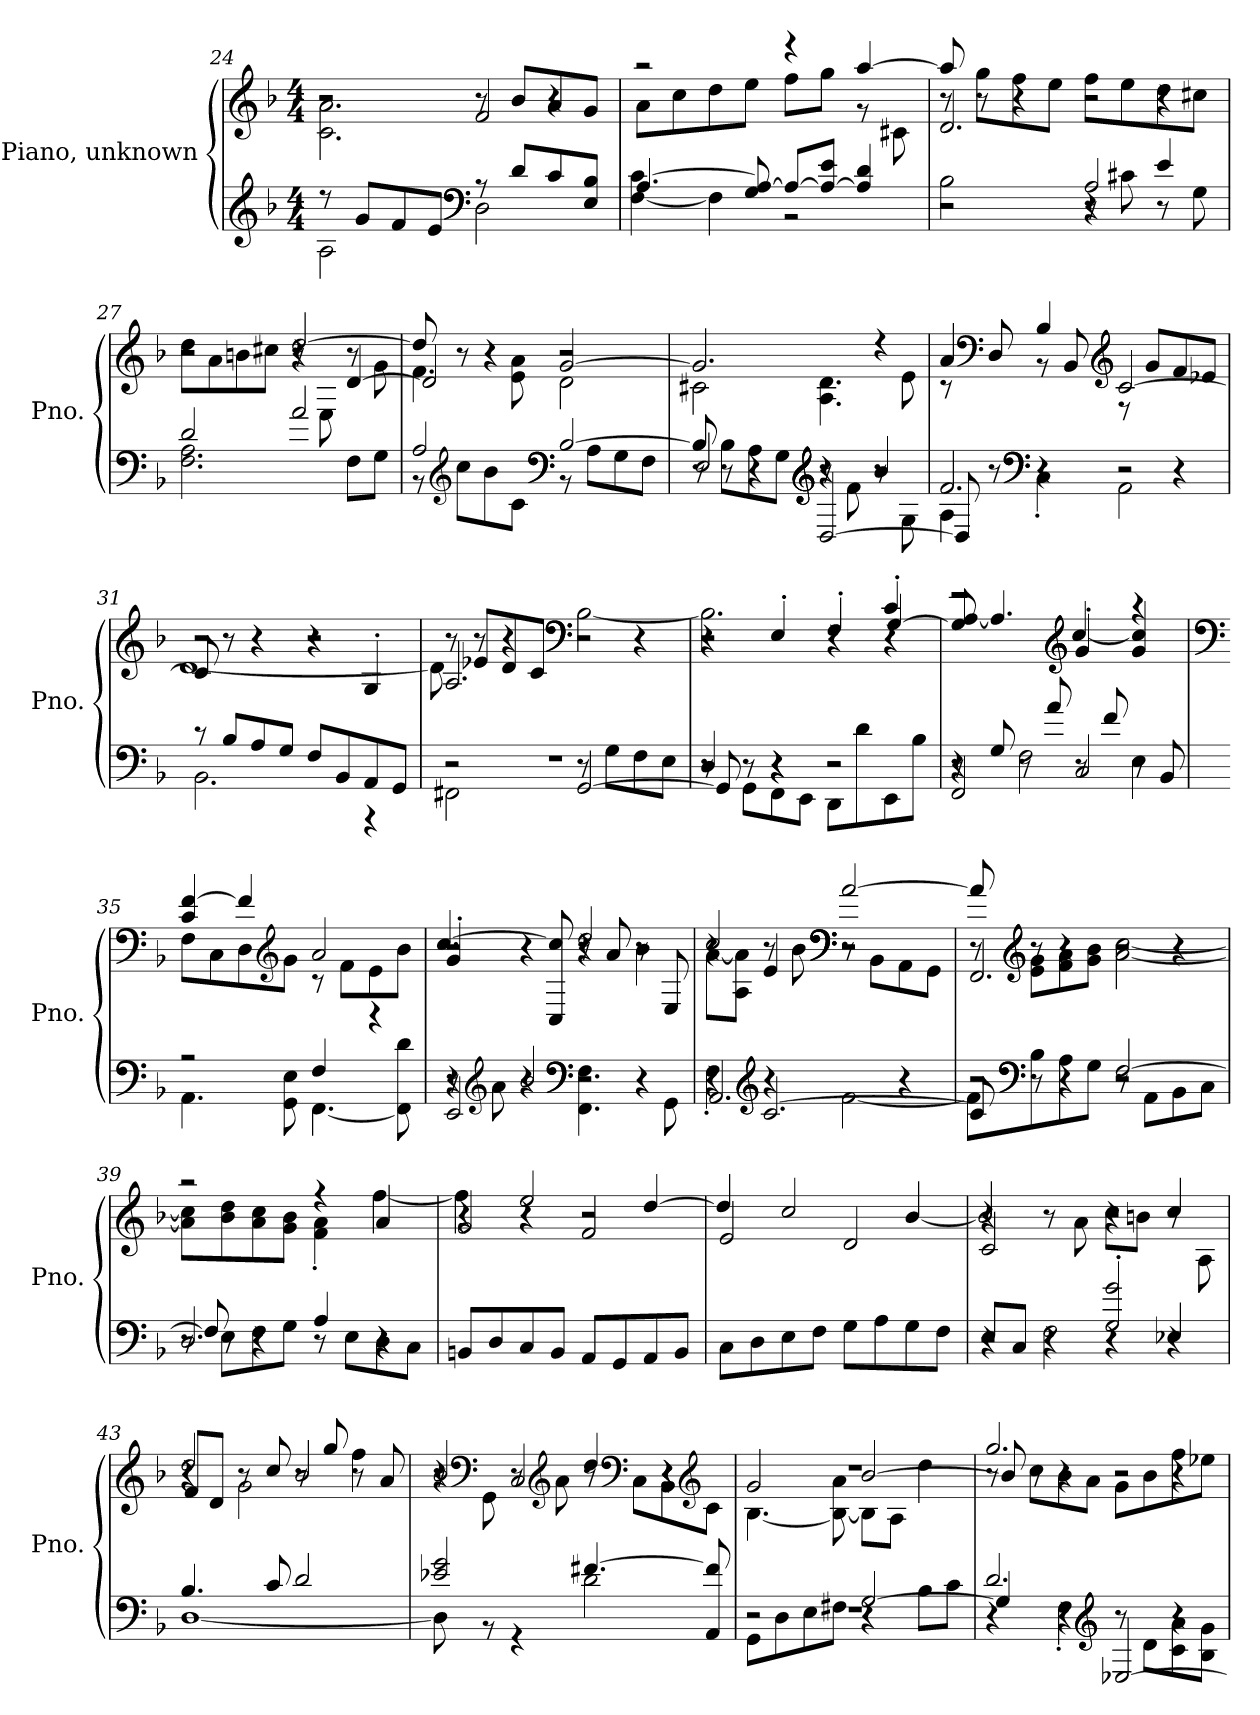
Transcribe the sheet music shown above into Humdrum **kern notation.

**kern	**kern
*part1	*part1
*staff2	*staff1
*I"Piano, unknown	*
*I'Pno.	*
*clefG2	*clefG2
*k[b-]	*k[b-]
*M4/4	*M4/4
=24	=24
*^	*^
*	*	*	*^
8r	2A\	2r	2.c\ 2.a\	2r
8g/L	.	.	.	.
8f/	.	.	.	.
8e/J	.	.	.	.
*clefF4	*	*	*	*
8r	2D\	8r	.	2f/
8d/L	.	8b-/L	.	.
8c/	.	8a/	4r	.
8E/ 8B-/J	.	8g/J	.	.
*	*	*	*v	*v
!!LO:LB:g=z
=25	=25	=25	=25
[4.A/	[4F\ 4c\	2r	8a\L
.	.	.	8cc\
.	4F\]	.	8dd\
8G/ 8A/_	.	.	8ee\J
8A/L_	2r	4r	8ff\L
8A/_ 8e/J	.	.	8gg\J
4A/] 4d/	.	[4aa/	8r
.	.	.	8c#X\
=26	=26	=26	=26
*	*^	*	*^
2r	2B-\	2r	8aa/]	8r	2.d/
.	.	.	8r	8gg\L	.
.	.	.	4r	8ff\	.
.	.	.	.	8ee\J	.
4r	8r	2A/	2r	8ff\L	.
.	8c#X\	.	.	8ee\	.
4e/	8r	.	.	8dd\	4r
.	8G\	.	.	8cc#X\J	.
*	*v	*v	*	*	*
=27	=27	=27	=27	=27
2d/	2.F\ 2.A\	2r	8dd\L	2r
.	.	.	8a\	.
.	.	.	8bn\	.
.	.	.	8cc#X\J	.
2a/	.	[2dd/	8r	4r
.	.	.	8E\	.
.	8F\L	.	8r	[4d/
.	8G\J	.	8g\	.
!!LO:LB:g=z	!!	!!
=28	=28	=28	=28	=28
2A/	8r	8dd/]	4.f\	2d/]
*clefG2	*	*	*	*
.	8cc\L	8r	.	.
.	8b-\	4r	.	.
.	8c\J	.	8e\ 8a\	.
*clefF4	*	*	*	*
[2B-/	8r	[2g/	2d\	2r
.	8A\L	.	.	.
.	8G\	.	.	.
.	8F\J	.	.	.
*	*	*	*v	*v
=29	=29	=29	=29
*	*^	*	*
8B-/]	8r	2E/	2.g/]	2c#X\
8r	8B-\L	.	.	.
4r	8A\	.	.	.
.	8G\J	.	.	.
*clefG2	*	*	*	*
4r	8r	[2D/	.	4.A\ 4.d\
.	8f\	.	.	.
4b-/	8r	.	4r	.
.	8G\	.	.	8e\
=30	=30	=30	=30	=30
2.f/	4A\	8D/]	4a/	8r
*	*	*	*clefF4	*
.	.	8r	.	8D/
*clefF4	*	*	*	*
.	4C'\	4r	4B-/	8r
.	.	.	.	8BB-/
*	*	*	*clefG2	*
.	2AA\	2r	[2c/	8r
.	.	.	.	8g/L
4r	.	.	.	8f/
.	.	.	.	8e-X/J
*	*v	*v	*	*
!!LO:LB:g=z
=31	=31	=31	=31
*	*	*	*^
8r	2.BB-\	8c/]	[1d	2r
8B-/L	.	8r	.	.
8A/	.	4r	.	.
8G/J	.	.	.	.
8F/L	.	2r	.	4r
8BB-/	.	.	.	.
8AA/	4r	.	.	4G'/
8GG/J	.	.	.	.
=32	=32	=32	=32	=32
*	*^	*	*	*
1r	2FF#X\	2r	2.A/	8d\]	8r
.	.	.	.	8r	8e-X/L
.	.	.	.	4r	8d/
.	.	.	.	.	8c/J
*	*	*	*clefF4	*	*
.	8r	[2GG/	.	[2B-\	2r
.	8G\L	.	.	.	.
.	8F\	.	4r	.	.
.	8E\J	.	.	.	.
=33	=33	=33	=33	=33	=33
4D/	8r	8GG/]	2r	2.B-\]	4r
.	8GG\L	8r	.	.	.
4r	8FF\	4r	.	.	4E'/
.	8EE\J	.	.	.	.
2r	8DD\L	2r	4r	.	4F'/
.	8d\	.	.	.	.
.	8EE\	.	4c'/	4r	[4G/
.	8B-\J	.	.	.	.
*	*	*	*	*v	*v
=34	=34	=34	=34	=34
8r	4r	2FF/	2r	8G/] [8A/
8G/	.	.	.	4.A/]
8r	2F\	.	.	.
8a/	.	.	.	.
*	*	*	*clefG2	*
8r	.	2C/	4g'/	[4cc/
8f/	.	.	.	.
8r	4E\	.	4r	4g/ 4cc/]
8BB-/	.	.	.	.
*v	*v	*v	*	*
!!LO:LB:g=z	!!
=35	=35	=35
*	*clefF4	*
*^	*	*
2r	4.AA\	4c/ [4f/	8F\L
.	.	.	8C\
.	.	4f/]	8D\
*	*	*clefG2	*
.	8GG\ 8E\	.	8g\J
4F/	[4.FF\	2a/	8r
.	.	.	8f\L
4r	.	.	8e\
.	8FF\] 8d\	.	8b-\J
=36	=36	=36	=36
*	*^	*	*^
4r	8r	2EE/	4g'/	2r	[4.cc/
*clefG2	*	*	*	*	*
.	8a\	.	.	.	.
2b-/	4r	.	4r	.	.
.	.	.	.	.	8C/ 8cc/]
*clefF4	*	*	*	*	*
.	4.FF\ 4.F\	2r	2dd/	4r	8r
.	.	.	.	.	8a/
4r	.	.	.	4b-\	8r
.	8GG\	.	.	.	8E/
=37	=37	=37	=37	=37	=37
4r	4F'\	2.AA/	2cc/	[8a\L	4r
.	.	.	.	8A\ 8a\]J	.
*clefG2	*	*	*	*	*
[2.c/	4r	.	.	8r	4e/
.	.	.	.	8b-\	.
*	*	*	*clefF4	*	*
.	[2f\	.	[2a/	8r	2r
.	.	.	.	8BB-\L	.
.	.	4r	.	8AA\	.
.	.	.	.	8GG\J	.
!!LO:LB:g=z	!!	!!
=38	=38	=38	=38	=38	=38
8c/]	8f\L]	2r	8a/]	8r	2.FF/
*clefF4	*	*	*clefG2	*	*
8r	8B-\	.	8r	8e\ 8g\L	.
4r	8A\	.	4r	8f\ 8a\	.
.	8G\J	.	.	8g\ 8b-\J	.
2r	8r	[2F/	2r	[2a\ [2cc\	.
.	8AA\L	.	.	.	.
.	8BB-\	.	.	.	4r
.	8C\J	.	.	.	.
*	*	*	*	*v	*v
=39	=39	=39	=39	=39
2.D/	8r	8F/]	2r	8a\] 8cc\]L
.	8E\L	8r	.	8b-\ 8dd\
.	8F\	4r	.	8a\ 8cc\
.	8G\J	.	.	8g\ 8b-\J
.	8r	4A/	4r	4f\' 4a\'
.	8E\L	.	.	.
4r	8D\	4r	4a/	[4ff\
.	8C\J	.	.	.
*v	*v	*v	*	*
=40	=40	=40
*	*	*^
8BBn/L	2g/	4ff\]	4r
8D/	.	.	.
8C/	.	4r	2ee/
8BB/J	.	.	.
8AA/L	2f/	2r	.
8GG/	.	.	.
8AA/	.	.	[4dd/
8BB/J	.	.	.
*	*	*v	*v
=41	=41	=41
8C\L	2e/	4dd/]
8D\	.	.
8E\	.	2cc/
8F\J	.	.
8G\L	2d/	.
8A\	.	.
8G\	.	[4b-/
8F\J	.	.
!!LO:PB:g=z
=42	=42	=42
*^	*	*^
*	*^	*	*	*
2r	4r	8E/L	2c/	4r	2b-/]
.	.	8C/J	.	.	.
.	2F\	4r	.	8r	.
.	.	.	.	8a\	.
2G/' 2g/'	.	4r	4r	8cc\L	2r
.	.	.	.	8bn\J	.
.	4r	4E-X/	4cc/	8r	.
.	.	.	.	8A\	.
*	*v	*v	*	*	*
=43	=43	=43	=43	=43
4.B-/	[1D	2dd/	4r	8f/L
.	.	.	.	8d/J
.	.	.	2g\	8r
8c/	.	.	.	8cc/
2d/	.	2b-/	.	8r
.	.	.	.	8gg/
.	.	.	4ff\	8r
.	.	.	.	8a/
=44	=44	=44	=44	=44
2e-X/ 2g/	8D\]	2b-/	8r	4r
*	*	*clefF4	*	*
.	8r	.	8GG\	.
.	4r	.	8r	2C/
*	*	*clefG2	*	*
.	.	.	8a\	.
[4.f#X/	2d\	4dd/	8r	.
*	*	*clefF4	*	*
.	.	.	8C\L	.
.	.	4r	8BB-\	4r
*	*	*clefG2	*	*
8AA/ 8f#/]	.	.	8c\J	.
!!LO:LB:g=z	!!	!!
=45	=45	=45	=45	=45
*	*^	*	*	*
1r	8GG\L	2r	1r	[4.B-\	2g/
.	8D\	.	.	.	.
.	8E\	.	.	.	.
.	8F#X\J	.	.	8B-\_ 8a\	.
.	4r	[2G/	.	8B-\L]	[2b-/
.	.	.	.	8A\J	.
.	8B-\L	.	.	4dd\	.
.	8c\J	.	.	.	.
=46	=46	=46	=46	=46	=46
2.d/	4r	4G/]	2.gg/	8r	8b-/]
.	.	.	.	8cc\L	8r
.	4F'\	4r	.	8b-\	4r
.	.	.	.	8a\J	.
*clefG2	*	*	*	*	*
.	8r	[2E-X/	.	8g\L	2r
.	8d\L	.	.	8b-\	.
4r	8c\ 8a\	.	4r	8ff\	.
.	8B-\ 8g\J	.	.	8ee-X\J	.
*v	*v	*v	*	*	*
*	*v	*v	*v
=	=
*-	*-
